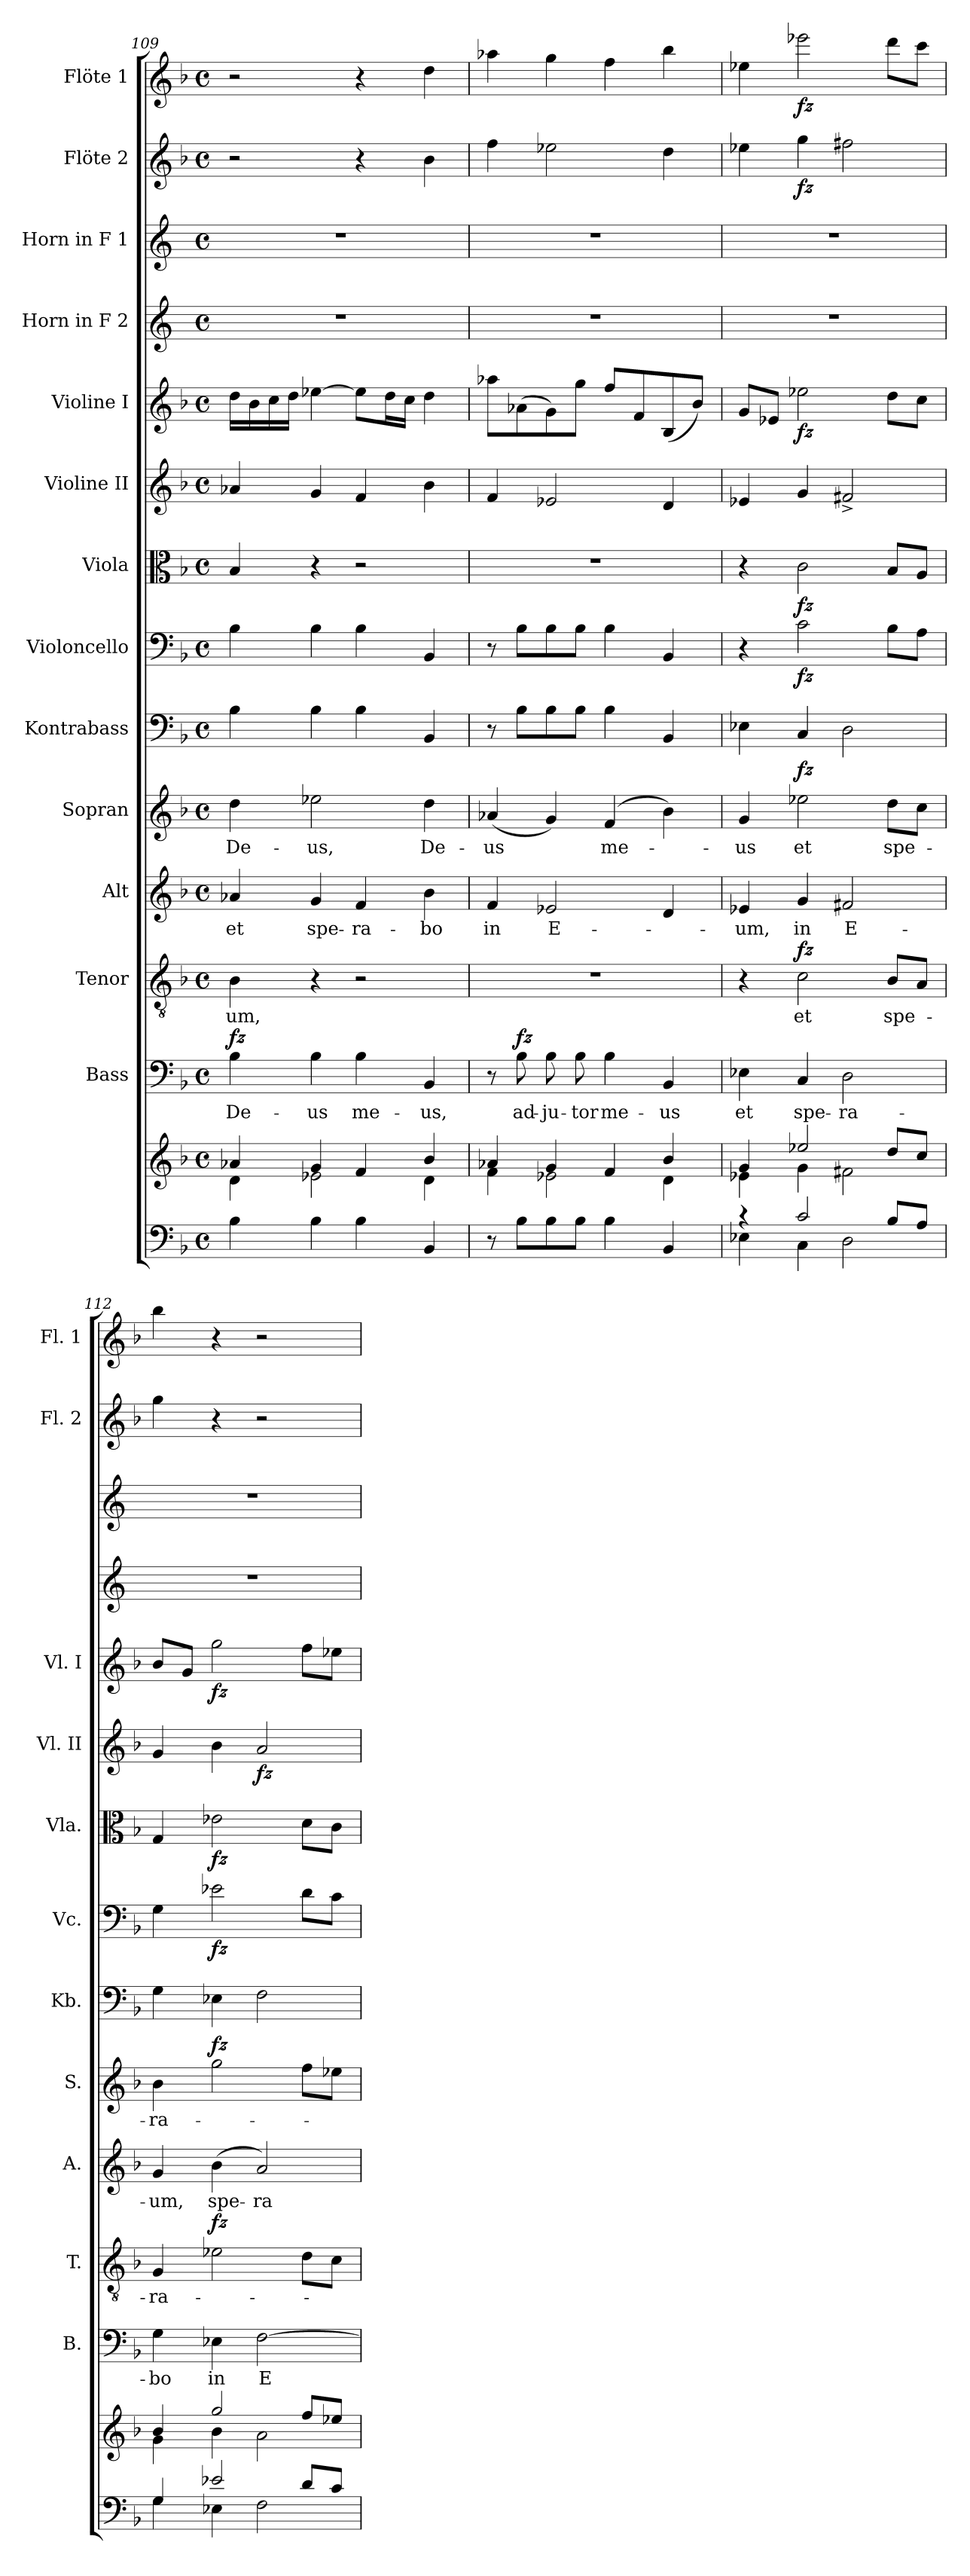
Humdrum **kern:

**kern	**kern	**kern	**text	**dynam	**kern	**text	**dynam	**kern	**text	**kern	**text	**dynam	**kern	**kern	**dynam	**kern	**dynam	**kern	**dynam	**kern	**dynam	**kern	**kern	**kern	**dynam	**kern	**dynam
*part14	*part14	*part13	*part13	*part13	*part12	*part12	*part12	*part11	*part11	*part10	*part10	*part10	*part9	*part8	*part8	*part7	*part7	*part6	*part6	*part5	*part5	*part4	*part3	*part2	*part2	*part1	*part1
*staff15	*staff14	*staff13	*staff13	*staff13	*staff12	*staff12	*staff12	*staff11	*staff11	*staff10	*staff10	*staff10	*staff9	*staff8	*staff8	*staff7	*staff7	*staff6	*staff6	*staff5	*staff5	*staff4	*staff3	*staff2	*staff2	*staff1	*staff1
*	*	*I"Bass	*	*	*I"Tenor	*	*	*I"Alt	*	*I"Sopran	*	*	*I"Kontrabass	*I"Violoncello	*	*I"Viola	*	*I"Violine II	*	*I"Violine I	*	*I"Horn in F 2	*I"Horn in F 1	*I"Flöte 2	*	*I"Flöte 1	*
*	*	*I'B.	*	*	*I'T.	*	*	*I'A.	*	*I'S.	*	*	*I'Kb.	*I'Vc.	*	*I'Vla.	*	*I'Vl. II	*	*I'Vl. I	*	*	*	*I'Fl. 2	*	*I'Fl. 1	*
*clefF4	*clefG2	*clefF4	*	*	*clefGv2	*	*	*clefG2	*	*clefG2	*	*	*clefF4	*clefF4	*	*clefC3	*	*clefG2	*	*clefG2	*	*clefG2	*clefG2	*clefG2	*	*clefG2	*
*	*	*	*	*	*	*	*	*	*	*	*	*	*ITrd7c12	*	*	*	*	*	*	*	*	*ITrd4c7	*ITrd4c7	*	*	*	*
*k[b-]	*k[b-]	*k[b-]	*	*	*k[b-]	*	*	*k[b-]	*	*k[b-]	*	*	*k[b-]	*k[b-]	*	*k[b-]	*	*k[b-]	*	*k[b-]	*	*k[b-]	*k[b-]	*k[b-]	*	*k[b-]	*
*F:	*F:	*F:	*	*	*F:	*	*	*F:	*	*F:	*	*	*F:	*F:	*	*F:	*	*F:	*	*F:	*	*F:	*F:	*F:	*	*F:	*
*M4/4	*M4/4	*M4/4	*	*	*M4/4	*	*	*M4/4	*	*M4/4	*	*	*M4/4	*M4/4	*	*M4/4	*	*M4/4	*	*M4/4	*	*M4/4	*M4/4	*M4/4	*	*M4/4	*
*met(c)	*met(c)	*met(c)	*	*	*met(c)	*	*	*met(c)	*	*met(c)	*	*	*met(c)	*met(c)	*	*met(c)	*	*met(c)	*	*met(c)	*	*met(c)	*met(c)	*met(c)	*	*met(c)	*
=109	=109	=109	=109	=109	=109	=109	=109	=109	=109	=109	=109	=109	=109	=109	=109	=109	=109	=109	=109	=109	=109	=109	=109	=109	=109	=109	=109
*	*^	*	*	*	*	*	*	*	*	*	*	*	*	*	*	*	*	*	*	*	*	*	*	*	*	*	*
!	!	!	!	!LO:LY:b	!LO:DY:a	!	!LO:LY:b	!	!	!LO:LY:b	!	!LO:LY:b	!	!	!	!	!	!	!	!	!	!	!	!	!	!	!	!
4B-\	4a-X/	4d\	4B-\	De-	fz	4B-\	-um,	.	4a-X/	et	4dd\	De-	.	4BB-\	4B-\	.	4B-/	.	4a-X/	.	16dd\LL	.	1r	1r	2r	.	2r	.
.	.	.	.	.	.	.	.	.	.	.	.	.	.	.	.	.	.	.	.	.	16b-\	.	.	.	.	.	.	.
.	.	.	.	.	.	.	.	.	.	.	.	.	.	.	.	.	.	.	.	.	16cc\	.	.	.	.	.	.	.
.	.	.	.	.	.	.	.	.	.	.	.	.	.	.	.	.	.	.	.	.	16dd\JJ	.	.	.	.	.	.	.
!	!	!	!	!LO:LY:b	!	!	!	!	!	!LO:LY:b	!	!LO:LY:b	!	!	!	!	!	!	!	!	!	!	!	!	!	!	!	!
4B-\	4g/	2e-X\	4B-\	-us	.	4r	.	.	4g/	spe-	2ee-X\	-us,	.	4BB-\	4B-\	.	4r	.	4g/	.	[4ee-X\	.	.	.	.	.	.	.
!	!	!	!	!LO:LY:b	!	!	!	!	!	!LO:LY:b	!	!	!	!	!	!	!	!	!	!	!	!	!	!	!	!	!	!
4B-\	4f/	.	4B-\	me-	.	2r	.	.	4f/	-ra-	.	.	.	4BB-\	4B-\	.	2r	.	4f/	.	8ee-\L]	.	.	.	4r	.	4r	.
.	.	.	.	.	.	.	.	.	.	.	.	.	.	.	.	.	.	.	.	.	16dd\L	.	.	.	.	.	.	.
.	.	.	.	.	.	.	.	.	.	.	.	.	.	.	.	.	.	.	.	.	16cc\JJ	.	.	.	.	.	.	.
!	!	!	!	!LO:LY:b	!	!	!	!	!	!LO:LY:b	!	!LO:LY:b	!	!	!	!	!	!	!	!	!	!	!	!	!	!	!	!
4BB-/	4b-/	4d\	4BB-/	-us,	.	.	.	.	4b-\	-bo	4dd\	De-	.	4BBB-/	4BB-/	.	.	.	4b-\	.	4dd\	.	.	.	4b-\	.	4dd\	.
=110	=110	=110	=110	=110	=110	=110	=110	=110	=110	=110	=110	=110	=110	=110	=110	=110	=110	=110	=110	=110	=110	=110	=110	=110	=110	=110	=110	=110
!	!	!	!	!	!	!	!	!	!	!LO:LY:b	!	!LO:LY:b	!	!	!	!	!	!	!	!	!	!	!	!	!	!	!	!
8r	4a-X/	4f\	8r	.	.	1r	.	.	4f/	in	(<4a-X/	-us	.	8r	8r	.	1r	.	4f/	.	8aa-X\L	.	1r	1r	4ff\	.	4aa-X\	.
!	!	!	!	!LO:LY:b	!LO:DY:a	!	!	!	!	!	!	!	!	!	!	!	!	!	!	!	!	!	!	!	!	!	!	!
8B-\L	.	.	8B-\	ad-	fz	.	.	.	.	.	.	.	.	8BB-\L	8B-\L	.	.	.	.	.	(>8a-X\	.	.	.	.	.	.	.
!	!	!	!	!LO:LY:b	!	!	!	!	!	!LO:LY:b	!	!	!	!	!	!	!	!	!	!	!	!	!	!	!	!	!	!
8B-\	4g/	2e-X\	8B-\	-ju-	.	.	.	.	2e-X/	E-	4g/)	.	.	8BB-\	8B-\	.	.	.	2e-X/	.	8g\)	.	.	.	2ee-X\	.	4gg\	.
!	!	!	!	!LO:LY:b	!	!	!	!	!	!	!	!	!	!	!	!	!	!	!	!	!	!	!	!	!	!	!	!
8B-\J	.	.	8B-\	-tor	.	.	.	.	.	.	.	.	.	8BB-\J	8B-\J	.	.	.	.	.	8gg\J	.	.	.	.	.	.	.
!	!	!	!	!LO:LY:b	!	!	!	!	!	!	!	!LO:LY:b	!	!	!	!	!	!	!	!	!	!	!	!	!	!	!	!
4B-\	4f/	.	4B-\	me-	.	.	.	.	.	.	(4f/	me-	.	4BB-\	4B-\	.	.	.	.	.	8ff/L	.	.	.	.	.	4ff\	.
.	.	.	.	.	.	.	.	.	.	.	.	.	.	.	.	.	.	.	.	.	8f/	.	.	.	.	.	.	.
!	!	!	!	!LO:LY:b	!	!	!	!	!	!	!	!	!	!	!	!	!	!	!	!	!	!	!	!	!	!	!	!
4BB-/	4b-/	4d\	4BB-/	-us	.	.	.	.	4d/	.	4b-\)	.	.	4BBB-/	4BB-/	.	.	.	4d/	.	(<8B-/	.	.	.	4dd\	.	4bb-\	.
.	.	.	.	.	.	.	.	.	.	.	.	.	.	.	.	.	.	.	.	.	8b-/J)	.	.	.	.	.	.	.
!!LO:PB:g=z
=111	=111	=111	=111	=111	=111	=111	=111	=111	=111	=111	=111	=111	=111	=111	=111	=111	=111	=111	=111	=111	=111	=111	=111	=111	=111	=111	=111	=111
*^	*	*	*	*	*	*	*	*	*	*	*	*	*	*	*	*	*	*	*	*	*	*	*	*	*	*	*	*
!	!	!	!	!	!LO:LY:b	!	!	!	!	!	!LO:LY:b	!	!LO:LY:b	!	!	!	!	!	!	!	!	!	!	!	!	!	!	!	!
4rc	4E-X\	4g/	4e-X\	4E-X\	et	.	4r	.	.	4e-X/	-um,	4g/	-us	.	4EE-X\	4r	.	4r	.	4e-X/	.	8g/L	.	1r	1r	4ee-X\	.	4ee-X\	.
.	.	.	.	.	.	.	.	.	.	.	.	.	.	.	.	.	.	.	.	.	.	8e-X/J	.	.	.	.	.	.	.
!	!	!	!	!	!LO:LY:b	!	!	!LO:LY:b	!LO:DY:a	!	!LO:LY:b	!	!LO:LY:b	!LO:DY:a	!	!	!LO:DY:b	!	!LO:DY:b	!	!	!	!LO:DY:b	!	!	!	!LO:DY:b	!	!LO:DY:b
2c/	4C\	2ee-X/	4g\	4C/	spe-	.	2c\	et	fz	4g/	in	2ee-X\	et	fz	4CC/	2c\	fz	2c\	fz	4g/	.	2ee-X\	fz	.	.	4gg\	fz	2eee-X\	fz
!	!	!	!	!	!LO:LY:b	!	!	!	!	!	!LO:LY:b	!	!	!	!	!	!	!	!	!	!	!	!	!	!	!	!	!	!
.	2D\	.	2f#X\	2D\	-ra-	.	.	.	.	2f#X/	E-	.	.	.	2DD\	.	.	.	.	2f#X^</	.	.	.	.	.	2ff#X\	.	.	.
!	!	!	!	!	!	!	!	!LO:LY:b	!	!	!	!	!LO:LY:b	!	!	!	!	!	!	!	!	!	!	!	!	!	!	!	!
8B-/L	.	8dd/L	.	.	.	.	8B-/L	spe-	.	.	.	8dd\L	spe-	.	.	8B-\L	.	8B-/L	.	.	.	8dd\L	.	.	.	.	.	8ddd\L	.
8A/J	.	8cc/J	.	.	.	.	8A/J	.	.	.	.	8cc\J	.	.	.	8A\J	.	8A/J	.	.	.	8cc\J	.	.	.	.	.	8ccc\J	.
=112	=112	=112	=112	=112	=112	=112	=112	=112	=112	=112	=112	=112	=112	=112	=112	=112	=112	=112	=112	=112	=112	=112	=112	=112	=112	=112	=112	=112	=112
!	!	!	!	!	!LO:LY:b	!	!	!LO:LY:b	!	!	!LO:LY:b	!	!LO:LY:b	!	!	!	!	!	!	!	!	!	!	!	!	!	!	!	!
4G/	4G\	4b-/	4g\	4G\	-bo	.	4G/	-ra-	.	4g/	-um,	4b-\	-ra-	.	4GG\	4G\	.	4G/	.	4g/	.	8b-/L	.	1r	1r	4gg\	.	4bb-\	.
.	.	.	.	.	.	.	.	.	.	.	.	.	.	.	.	.	.	.	.	.	.	8g/J	.	.	.	.	.	.	.
!	!	!	!	!	!LO:LY:b	!	!	!	!LO:DY:a	!	!LO:LY:b	!	!	!LO:DY:a	!	!	!LO:DY:b	!	!LO:DY:b	!	!	!	!LO:DY:b	!	!	!	!	!	!
2e-X/	4E-X\	2gg/	4b-\	4E-X\	in	.	2e-X\	.	fz	(>4b-\	spe-	2gg\	.	fz	4EE-X\	2e-X\	fz	2e-X\	fz	4b-\	.	2gg\	fz	.	.	4r	.	4r	.
!	!	!	!	!	!LO:LY:b	!	!	!	!	!	!LO:LY:b	!	!	!	!	!	!	!	!	!	!LO:DY:b	!	!	!	!	!	!	!	!
.	2F\	.	2a\	[2F\	E-	.	.	.	.	2a/)	-ra-	.	.	.	2FF\	.	.	.	.	2a/	fz	.	.	.	.	2r	.	2r	.
8d/L	.	8ff/L	.	.	.	.	8d\L	.	.	.	.	8ff\L	.	.	.	8d\L	.	8d\L	.	.	.	8ff\L	.	.	.	.	.	.	.
8c/J	.	8ee-X/J	.	.	.	.	8c\J	.	.	.	.	8ee-X\J	.	.	.	8c\J	.	8c\J	.	.	.	8ee-X\J	.	.	.	.	.	.	.
*v	*v	*	*	*	*	*	*	*	*	*	*	*	*	*	*	*	*	*	*	*	*	*	*	*	*	*	*	*	*
*	*v	*v	*	*	*	*	*	*	*	*	*	*	*	*	*	*	*	*	*	*	*	*	*	*	*	*	*	*
=	=	=	=	=	=	=	=	=	=	=	=	=	=	=	=	=	=	=	=	=	=	=	=	=	=	=	=
*-	*-	*-	*-	*-	*-	*-	*-	*-	*-	*-	*-	*-	*-	*-	*-	*-	*-	*-	*-	*-	*-	*-	*-	*-	*-	*-	*-
